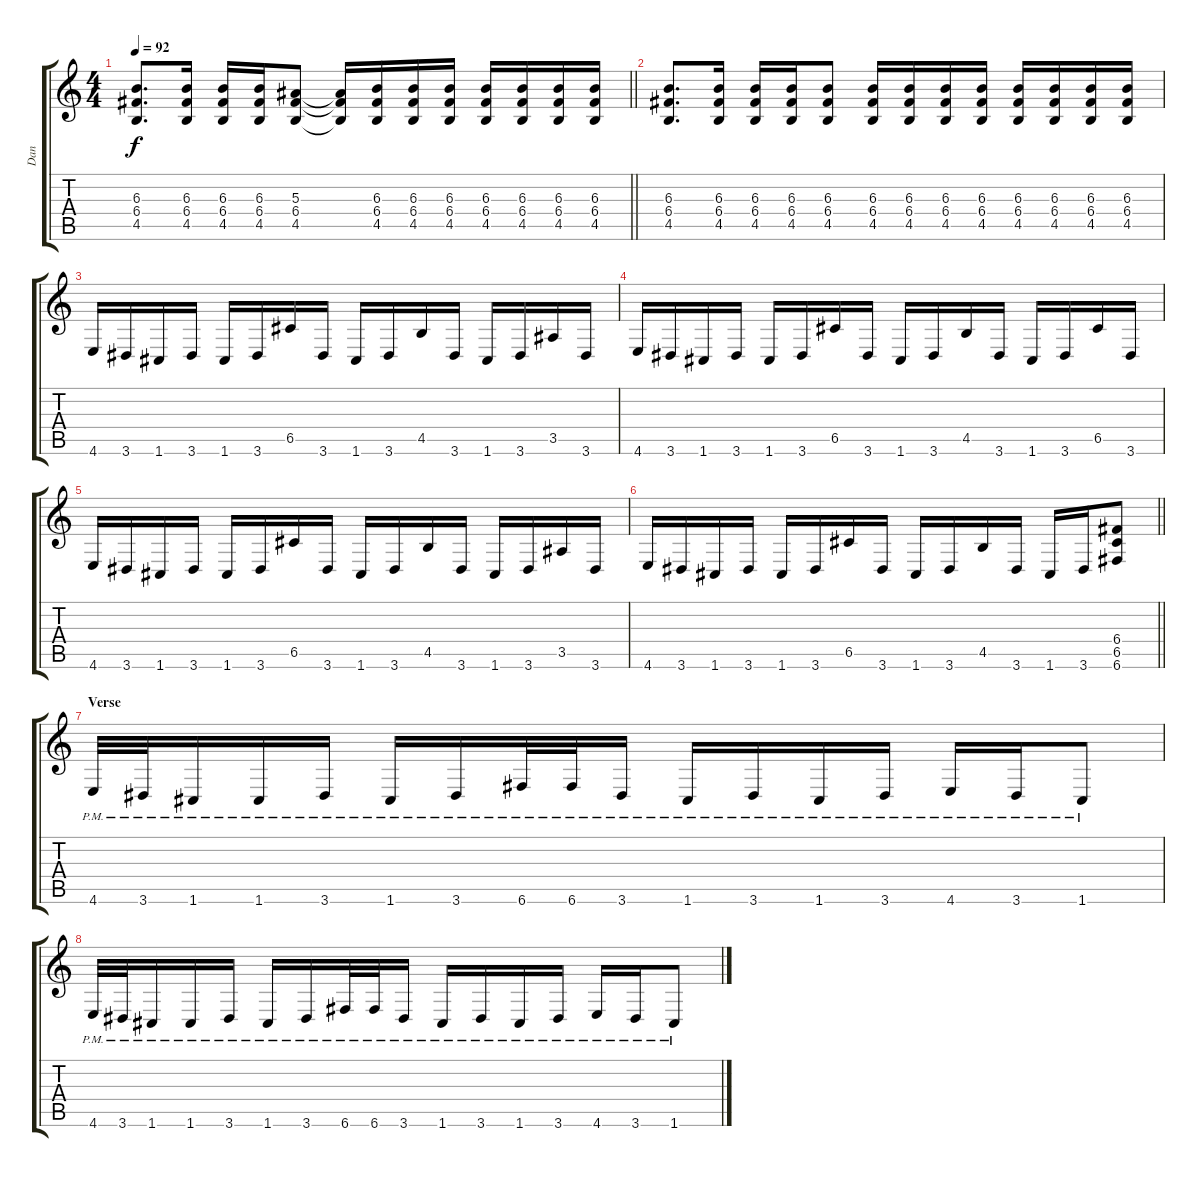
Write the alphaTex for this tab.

\track ("Dan " "Dan ") {instrument distortionguitar}
\staff {score tabs}
\tuning (D4 A3 F3 C3 G2 C2) {hide}
\ts (4 4)
\tempo 92
\clef g2
\barLineRight lightlight
\ks c
(6.3 6.4 4.5).8{d dy f} (6.3 6.4 4.5).16 (6.3 6.4 4.5).16 (6.3 6.4 4.5).16 (5.3 6.4 4.5).8 (5.3{t} 6.4{t} 4.5{t}).16 (6.3 6.4 4.5).16 (6.3 6.4 4.5).16 (6.3 6.4 4.5).16 (6.3 6.4 4.5).16 (6.3 6.4 4.5).16 (6.3 6.4 4.5).16 (6.3 6.4 4.5).16 |
(6.3 6.4 4.5).8{d} (6.3 6.4 4.5).16 (6.3 6.4 4.5).16 (6.3 6.4 4.5).16 (6.3 6.4 4.5).8 (6.3 6.4 4.5).16 (6.3 6.4 4.5).16 (6.3 6.4 4.5).16 (6.3 6.4 4.5).16 (6.3 6.4 4.5).16 (6.3 6.4 4.5).16 (6.3 6.4 4.5).16 (6.3 6.4 4.5).16 |
4.6.16 3.6.16 1.6.16 3.6.16 1.6.16 3.6.16 6.5.16 3.6.16 1.6.16 3.6.16 4.5.16 3.6.16 1.6.16 3.6.16 3.5.16 3.6.16 |
4.6.16 3.6.16 1.6.16 3.6.16 1.6.16 3.6.16 6.5.16 3.6.16 1.6.16 3.6.16 4.5.16 3.6.16 1.6.16 3.6.16 6.5.16 3.6.16 |
4.6.16 3.6.16 1.6.16 3.6.16 1.6.16 3.6.16 6.5.16 3.6.16 1.6.16 3.6.16 4.5.16 3.6.16 1.6.16 3.6.16 3.5.16 3.6.16 |
\barLineRight lightlight
4.6.16 3.6.16 1.6.16 3.6.16 1.6.16 3.6.16 6.5.16 3.6.16 1.6.16 3.6.16 4.5.16 3.6.16 1.6.16 3.6.16 (6.4 6.5 6.6).8 |
\section ("" "Verse")
4.6{pm}.32 3.6{pm}.32 1.6{pm}.16 1.6{pm}.16 3.6{pm}.16 1.6{pm}.16 3.6{pm}.16 6.6{pm}.32 6.6{pm}.32 3.6{pm}.16 1.6{pm}.16 3.6{pm}.16 1.6{pm}.16 3.6{pm}.16 4.6{pm}.16 3.6{pm}.16 1.6{pm}.8 |
4.6{pm}.32 3.6{pm}.32 1.6{pm}.16 1.6{pm}.16 3.6{pm}.16 1.6{pm}.16 3.6{pm}.16 6.6{pm}.32 6.6{pm}.32 3.6{pm}.16 1.6{pm}.16 3.6{pm}.16 1.6{pm}.16 3.6{pm}.16 4.6{pm}.16 3.6{pm}.16 1.6{pm}.8
